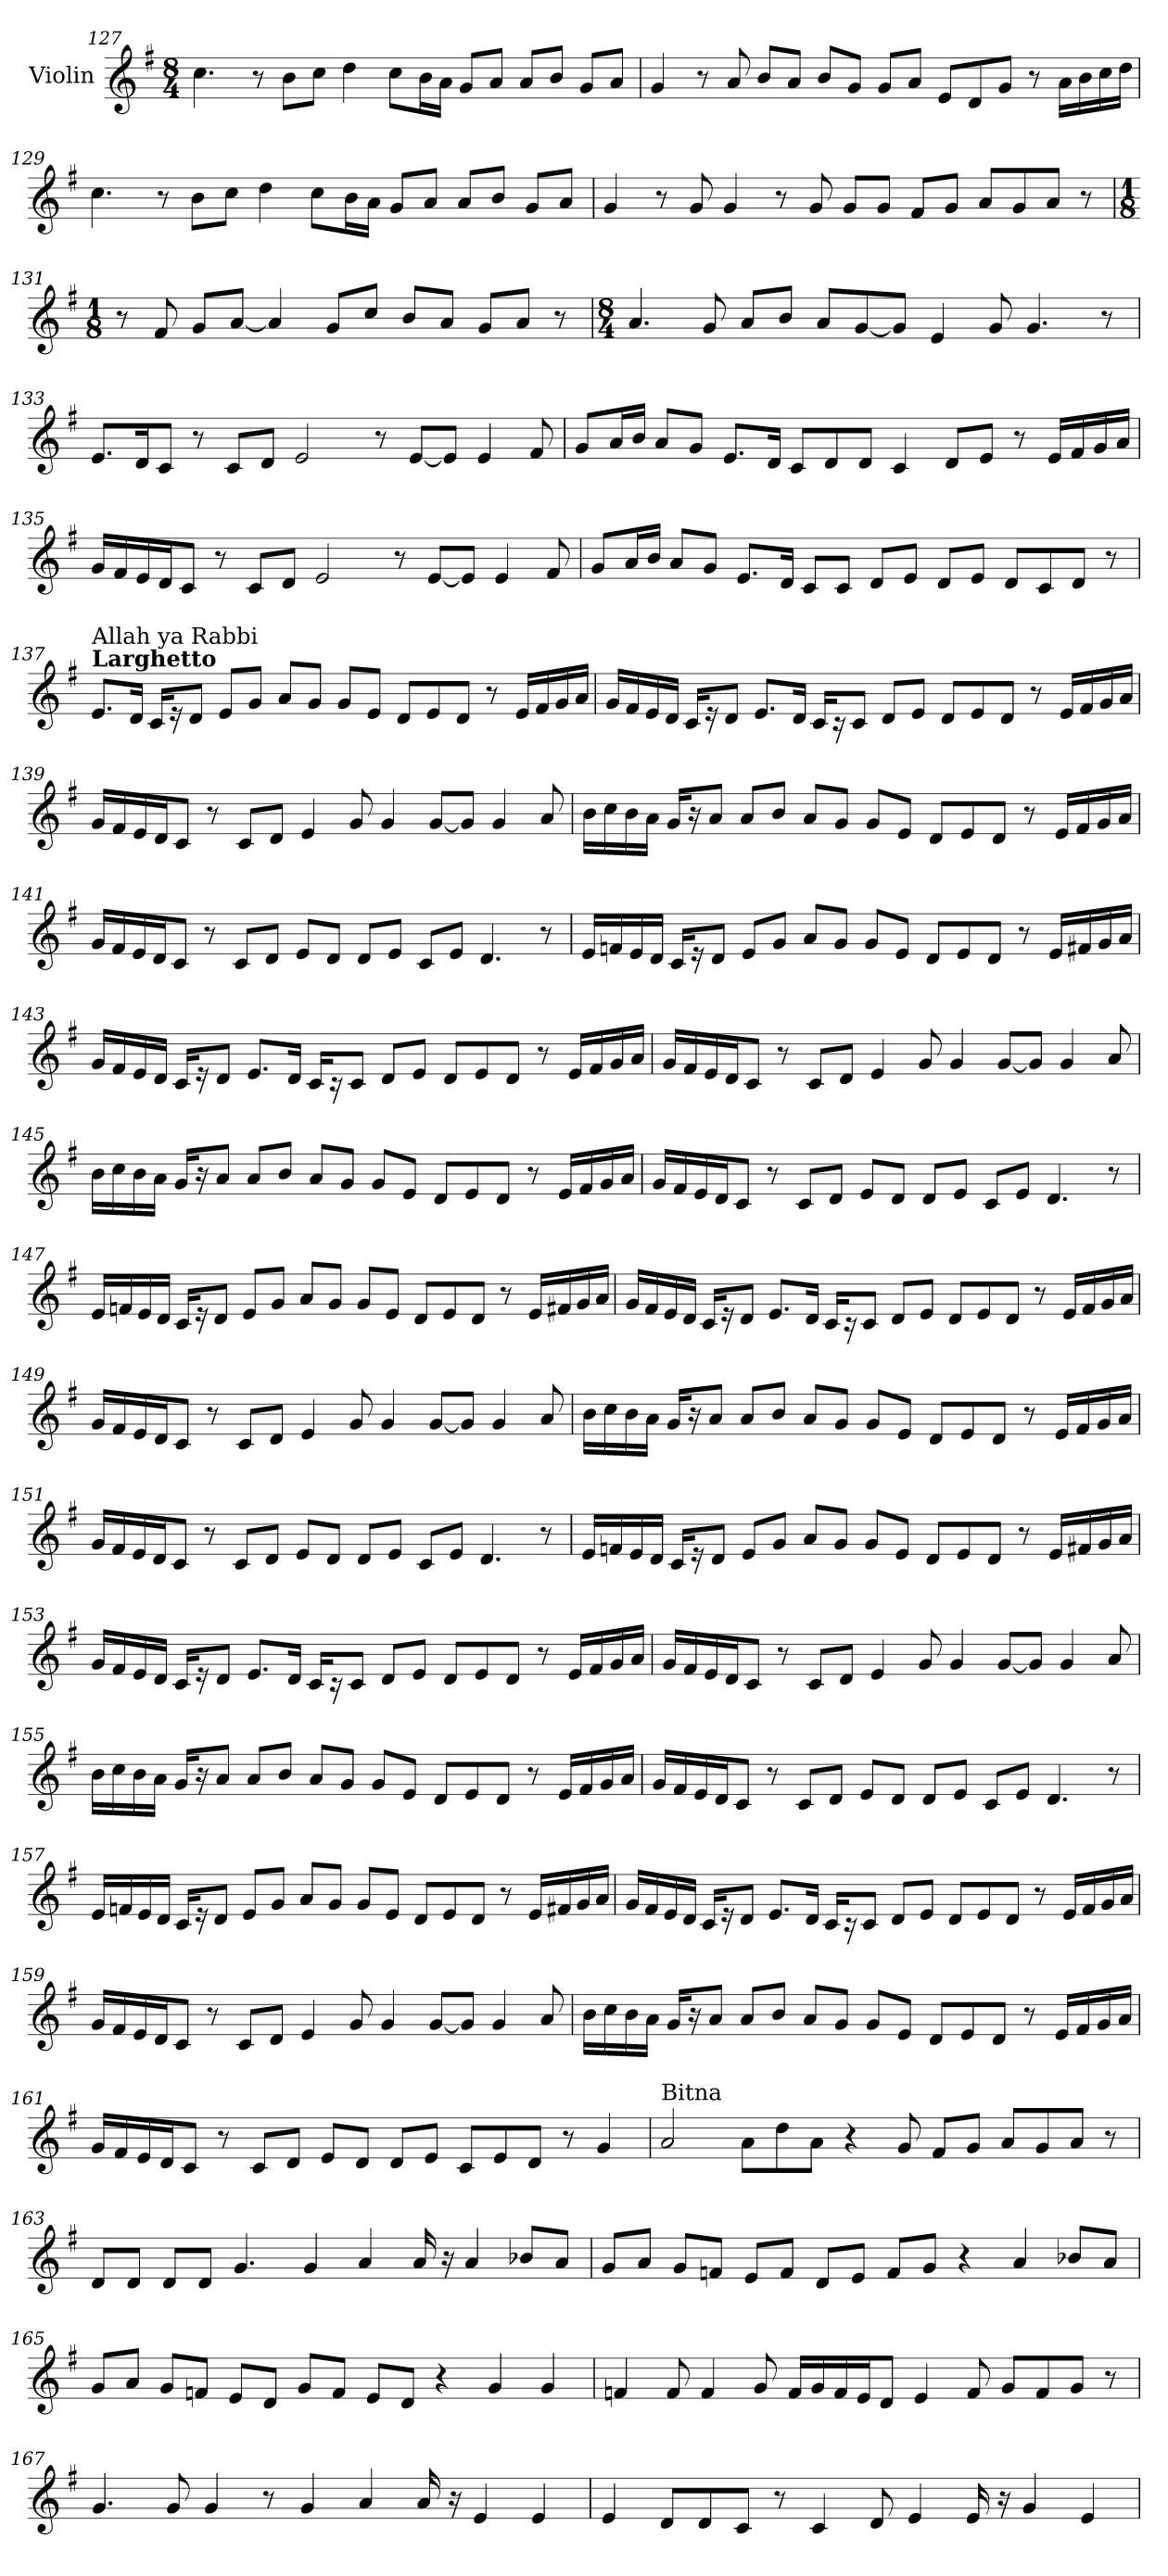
**kern
*part1
*staff1
*I"Violin
*clefG2
*k[f#]
*G:
*M8/4
=127
4.cc\
8r
8b\L
8cc\J
4dd\
8cc\L
16b\L
16a\JJ
8g/L
8a/J
8a/L
8b/J
8g/L
8a/J
!!LO:LB:g=z
=128
4g/
8r
8a/
8b/L
8a/J
8b/L
8g/J
8g/L
8a/J
8e/L
8d/
8g/J
8r
16a\LL
16b\
16cc\
16dd\JJ
=129
4.cc\
8r
8b\L
8cc\J
4dd\
8cc\L
16b\L
16a\JJ
8g/L
8a/J
8a/L
8b/J
8g/L
8a/J
!!LO:LB:g=z
=130
4g/
8r
8g/
4g/
8r
8g/
8g/L
8g/J
8f#/L
8g/J
8a/L
8g/
8a/J
8r
=131
*M1/8
8r
8f#/
8g/L
[8a/J
4a/]
8g/L
8cc/J
8b/L
8a/J
8g/L
8a/J
8r
!!LO:LB:g=z
=132
*M8/4
4.a/
8g/
8a/L
8b/J
8a/L
[8g/
8g/J]
4e/
8g/
4.g/
8r
=133
8.e/L
16d/K
8c/J
8r
8c/L
8d/J
2e/
8r
[8e/L
8e/J]
4e/
8f#/
!!LO:PB:g=z
=134
8g/L
16a/L
16b/JJ
8a/L
8g/J
8.e/L
16d/Jk
8c/L
8d/
8d/J
4c/
8d/L
8e/J
8r
16e/LL
16f#/
16g/
16a/JJ
=135
16g/LL
16f#/
16e/
16d/J
8c/J
8r
8c/L
8d/J
2e/
8r
[8e/L
8e/J]
4e/
8f#/
!!LO:LB:g=z
=136
8g/L
16a/L
16b/JJ
8a/L
8g/J
8.e/L
16d/Jk
8c/L
8c/J
8d/L
8e/J
8d/L
8e/J
8d/L
8c/
8d/J
8r
=137
*MM100
!LO:TX:a:B:t=Larghetto
!LO:TX:a:t=Allah ya Rabbi
8.e/L
16d/Jk
16c/KL
16r
8d/J
8e/L
8g/J
8a/L
8g/J
8g/L
8e/J
8d/L
8e/
8d/J
8r
16e/LL
16f#/
16g/
16a/JJ
!!LO:LB:g=z
=138
16g/LL
16f#/
16e/
16d/JJ
16c/KL
16r
8d/J
8.e/L
16d/Jk
16c/KL
16r
8c/J
8d/L
8e/J
8d/L
8e/
8d/J
8r
16e/LL
16f#/
16g/
16a/JJ
!!LO:LB:g=z
=139
16g/LL
16f#/
16e/
16d/J
8c/J
8r
8c/L
8d/J
4e/
8g/
4g/
[8g/L
8g/J]
4g/
8a/
!!LO:LB:g=z
=140
16b\LL
16cc\
16b\
16a\JJ
16g/KL
16r
8a/J
8a/L
8b/J
8a/L
8g/J
8g/L
8e/J
8d/L
8e/
8d/J
8r
16e/LL
16f#/
16g/
16a/JJ
=141
16g/LL
16f#/
16e/
16d/J
8c/J
8r
8c/L
8d/J
8e/L
8d/J
8d/L
8e/J
8c/L
8e/J
4.d/
8r
!!LO:LB:g=z
=142
16e/LL
16fn/
16e/
16d/JJ
16c/KL
16r
8d/J
8e/L
8g/J
8a/L
8g/J
8g/L
8e/J
8d/L
8e/
8d/J
8r
16e/LL
16f#X/
16g/
16a/JJ
!!LO:LB:g=z
=143
16g/LL
16f#/
16e/
16d/JJ
16c/KL
16r
8d/J
8.e/L
16d/Jk
16c/KL
16r
8c/J
8d/L
8e/J
8d/L
8e/
8d/J
8r
16e/LL
16f#/
16g/
16a/JJ
!!LO:LB:g=z
=144
16g/LL
16f#/
16e/
16d/J
8c/J
8r
8c/L
8d/J
4e/
8g/
4g/
[8g/L
8g/J]
4g/
8a/
!!LO:PB:g=z
=145
16b\LL
16cc\
16b\
16a\JJ
16g/KL
16r
8a/J
8a/L
8b/J
8a/L
8g/J
8g/L
8e/J
8d/L
8e/
8d/J
8r
16e/LL
16f#/
16g/
16a/JJ
=146
16g/LL
16f#/
16e/
16d/J
8c/J
8r
8c/L
8d/J
8e/L
8d/J
8d/L
8e/J
8c/L
8e/J
4.d/
8r
!!LO:LB:g=z
=147
16e/LL
16fn/
16e/
16d/JJ
16c/KL
16r
8d/J
8e/L
8g/J
8a/L
8g/J
8g/L
8e/J
8d/L
8e/
8d/J
8r
16e/LL
16f#X/
16g/
16a/JJ
!!LO:PB:g=z
=148
16g/LL
16f#/
16e/
16d/JJ
16c/KL
16r
8d/J
8.e/L
16d/Jk
16c/KL
16r
8c/J
8d/L
8e/J
8d/L
8e/
8d/J
8r
16e/LL
16f#/
16g/
16a/JJ
!!LO:LB:g=z
=149
16g/LL
16f#/
16e/
16d/J
8c/J
8r
8c/L
8d/J
4e/
8g/
4g/
[8g/L
8g/J]
4g/
8a/
!!LO:LB:g=z
=150
16b\LL
16cc\
16b\
16a\JJ
16g/KL
16r
8a/J
8a/L
8b/J
8a/L
8g/J
8g/L
8e/J
8d/L
8e/
8d/J
8r
16e/LL
16f#/
16g/
16a/JJ
=151
16g/LL
16f#/
16e/
16d/J
8c/J
8r
8c/L
8d/J
8e/L
8d/J
8d/L
8e/J
8c/L
8e/J
4.d/
8r
!!LO:LB:g=z
=152
16e/LL
16fn/
16e/
16d/JJ
16c/KL
16r
8d/J
8e/L
8g/J
8a/L
8g/J
8g/L
8e/J
8d/L
8e/
8d/J
8r
16e/LL
16f#X/
16g/
16a/JJ
!!LO:LB:g=z
=153
16g/LL
16f#/
16e/
16d/JJ
16c/KL
16r
8d/J
8.e/L
16d/Jk
16c/KL
16r
8c/J
8d/L
8e/J
8d/L
8e/
8d/J
8r
16e/LL
16f#/
16g/
16a/JJ
!!LO:LB:g=z
=154
16g/LL
16f#/
16e/
16d/J
8c/J
8r
8c/L
8d/J
4e/
8g/
4g/
[8g/L
8g/J]
4g/
8a/
!!LO:LB:g=z
=155
16b\LL
16cc\
16b\
16a\JJ
16g/KL
16r
8a/J
8a/L
8b/J
8a/L
8g/J
8g/L
8e/J
8d/L
8e/
8d/J
8r
16e/LL
16f#/
16g/
16a/JJ
=156
16g/LL
16f#/
16e/
16d/J
8c/J
8r
8c/L
8d/J
8e/L
8d/J
8d/L
8e/J
8c/L
8e/J
4.d/
8r
!!LO:LB:g=z
=157
16e/LL
16fn/
16e/
16d/JJ
16c/KL
16r
8d/J
8e/L
8g/J
8a/L
8g/J
8g/L
8e/J
8d/L
8e/
8d/J
8r
16e/LL
16f#X/
16g/
16a/JJ
!!LO:PB:g=z
=158
16g/LL
16f#/
16e/
16d/JJ
16c/KL
16r
8d/J
8.e/L
16d/Jk
16c/KL
16r
8c/J
8d/L
8e/J
8d/L
8e/
8d/J
8r
16e/LL
16f#/
16g/
16a/JJ
!!LO:LB:g=z
=159
16g/LL
16f#/
16e/
16d/J
8c/J
8r
8c/L
8d/J
4e/
8g/
4g/
[8g/L
8g/J]
4g/
8a/
!!LO:LB:g=z
=160
16b\LL
16cc\
16b\
16a\JJ
16g/KL
16r
8a/J
8a/L
8b/J
8a/L
8g/J
8g/L
8e/J
8d/L
8e/
8d/J
8r
16e/LL
16f#/
16g/
16a/JJ
=161
16g/LL
16f#/
16e/
16d/J
8c/J
8r
8c/L
8d/J
8e/L
8d/J
8d/L
8e/J
8c/L
8e/
8d/J
8r
4g/
!!LO:PB:g=z
=162
!LO:TX:a:t=Bitna
2a/
8a\L
8dd\
8a\J
4r
8g/
8f#/L
8g/J
8a/L
8g/
8a/J
8r
=163
8d/L
8d/J
8d/L
8d/J
4.g/
4g/
4a/
16a/
16r
4a/
8b-X/L
8a/J
!!LO:LB:g=z
=164
8g/L
8a/J
8g/L
8fn/J
8e/L
8f/J
8d/L
8e/J
8f/L
8g/J
4r
4a/
8b-X/L
8a/J
=165
8g/L
8a/J
8g/L
8fn/J
8e/L
8d/J
8g/L
8f/J
8e/L
8d/J
4r
4g/
4g/
!!LO:LB:g=z
=166
4fn/
8f/
4f/
8g/
16f/LL
16g/
16f/
16e/J
8d/J
4e/
8f/
8g/L
8f/
8g/J
8r
=167
4.g/
8g/
4g/
8r
4g/
4a/
16a/
16r
4e/
4e/
!!LO:LB:g=z
=168
4e/
8d/L
8d/
8c/J
8r
4c/
8d/
4e/
16e/
16r
4g/
4e/
=
*-
